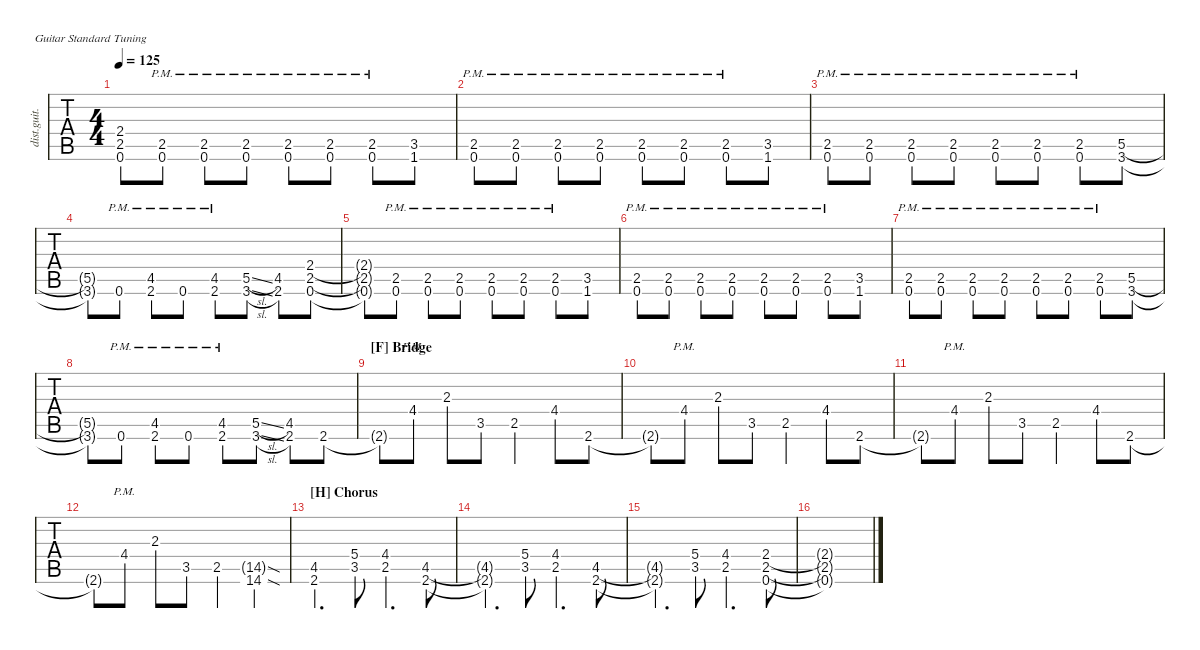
\defaultSystemsLayout 4
\hideDynamics
\bracketExtendMode nobrackets
\otherSystemsTrackNameOrientation horizontal
\track ("Rhythm Guitar 2 (Kirk)" "dist.guit.") {defaultSystemsLayout 4 multiBarRest instrument distortionguitar}
\staff {tabs}
\tuning (E4 B3 G3 D3 A2 E2)
\ts (4 4)
\tempo 125
\clef g2
\ks c
(0.6{t} 2.5{t} 2.4{t}).8{dy mf} (0.6{pm} 2.5{pm}).8 (0.6{pm} 2.5{pm}).8 (0.6{pm} 2.5{pm}).8 (0.6{pm} 2.5{pm}).8 (0.6{pm} 2.5{pm}).8 (0.6{pm} 2.5{pm}).8 (1.6 3.5).8 |
(0.6{pm} 2.5{pm}).8 (0.6{pm} 2.5{pm}).8 (0.6{pm} 2.5{pm}).8 (0.6{pm} 2.5{pm}).8 (0.6{pm} 2.5{pm}).8 (0.6{pm} 2.5{pm}).8 (0.6{pm} 2.5{pm}).8 (1.6 3.5).8 |
(0.6{pm} 2.5{pm}).8 (0.6{pm} 2.5{pm}).8 (0.6{pm} 2.5{pm}).8 (0.6{pm} 2.5{pm}).8 (0.6{pm} 2.5{pm}).8 (0.6{pm} 2.5{pm}).8 (0.6{pm} 2.5{pm}).8 (3.6 5.5).8 |
(5.5{t} 3.6{t}).8 0.6{pm}.8 (2.6{pm acc #} 4.5{pm acc #}).8 0.6{pm}.8 (2.6{pm acc #} 4.5{pm acc #}).8 (3.6{sl} 5.5{sl}).8 (2.6{acc #} 4.5{acc #}).8 (0.6 2.5 2.4).8 |
(0.6{t} 2.5{t} 2.4{t}).8 (0.6{pm} 2.5{pm}).8 (0.6{pm} 2.5{pm}).8 (0.6{pm} 2.5{pm}).8 (0.6{pm} 2.5{pm}).8 (0.6{pm} 2.5{pm}).8 (0.6{pm} 2.5{pm}).8 (1.6 3.5).8 |
(0.6{pm} 2.5{pm}).8 (0.6{pm} 2.5{pm}).8 (0.6{pm} 2.5{pm}).8 (0.6{pm} 2.5{pm}).8 (0.6{pm} 2.5{pm}).8 (0.6{pm} 2.5{pm}).8 (0.6{pm} 2.5{pm}).8 (1.6 3.5).8 |
(0.6{pm} 2.5{pm}).8 (0.6{pm} 2.5{pm}).8 (0.6{pm} 2.5{pm}).8 (0.6{pm} 2.5{pm}).8 (0.6{pm} 2.5{pm}).8 (0.6{pm} 2.5{pm}).8 (0.6{pm} 2.5{pm}).8 (3.6 5.5).8 |
(5.5{t} 3.6{t}).8 0.6{pm}.8 (2.6{pm acc #} 4.5{pm acc #}).8 0.6{pm}.8 (2.6{pm acc #} 4.5{pm acc #}).8 (3.6{sl} 5.5{sl}).8 (2.6{acc #} 4.5{acc #}).8 2.6{acc #}.8 |
\section ("F" "Bridge")
2.6{t acc #}.8 4.4{pm acc #}.8 2.3.8 3.5.8 2.5.4 4.4{acc #}.8 2.6{acc #}.8 |
2.6{t acc #}.8 4.4{pm acc #}.8 2.3.8 3.5.8 2.5.4 4.4{acc #}.8 2.6{acc #}.8 |
2.6{t acc #}.8 4.4{pm acc #}.8 2.3.8 3.5.8 2.5.4 4.4{acc #}.8 2.6{acc #}.8 |
2.6{t acc #}.8 4.4{pm acc #}.8 2.3.8 3.5.8 2.5.4 (14.6{sod acc #} 14.5{sod g}).4 |
\section ("H" "Chorus")
(2.6{acc #} 4.5{acc #}).4{d} (3.5 5.4).8 (2.5 4.4{acc #}).4{d} (2.6{acc #} 4.5{acc #}).8 |
(2.6{t acc #} 4.5{t acc #}).4{d} (3.5 5.4).8 (2.5 4.4{acc #}).4{d} (2.6{acc #} 4.5{acc #}).8 |
(2.6{t acc #} 4.5{t acc #}).4{d} (3.5 5.4).8 (2.5 4.4{acc #}).4{d} (0.6 2.5 2.4).8 |
(2.4{t} 2.5{t} 0.6{t}).1
